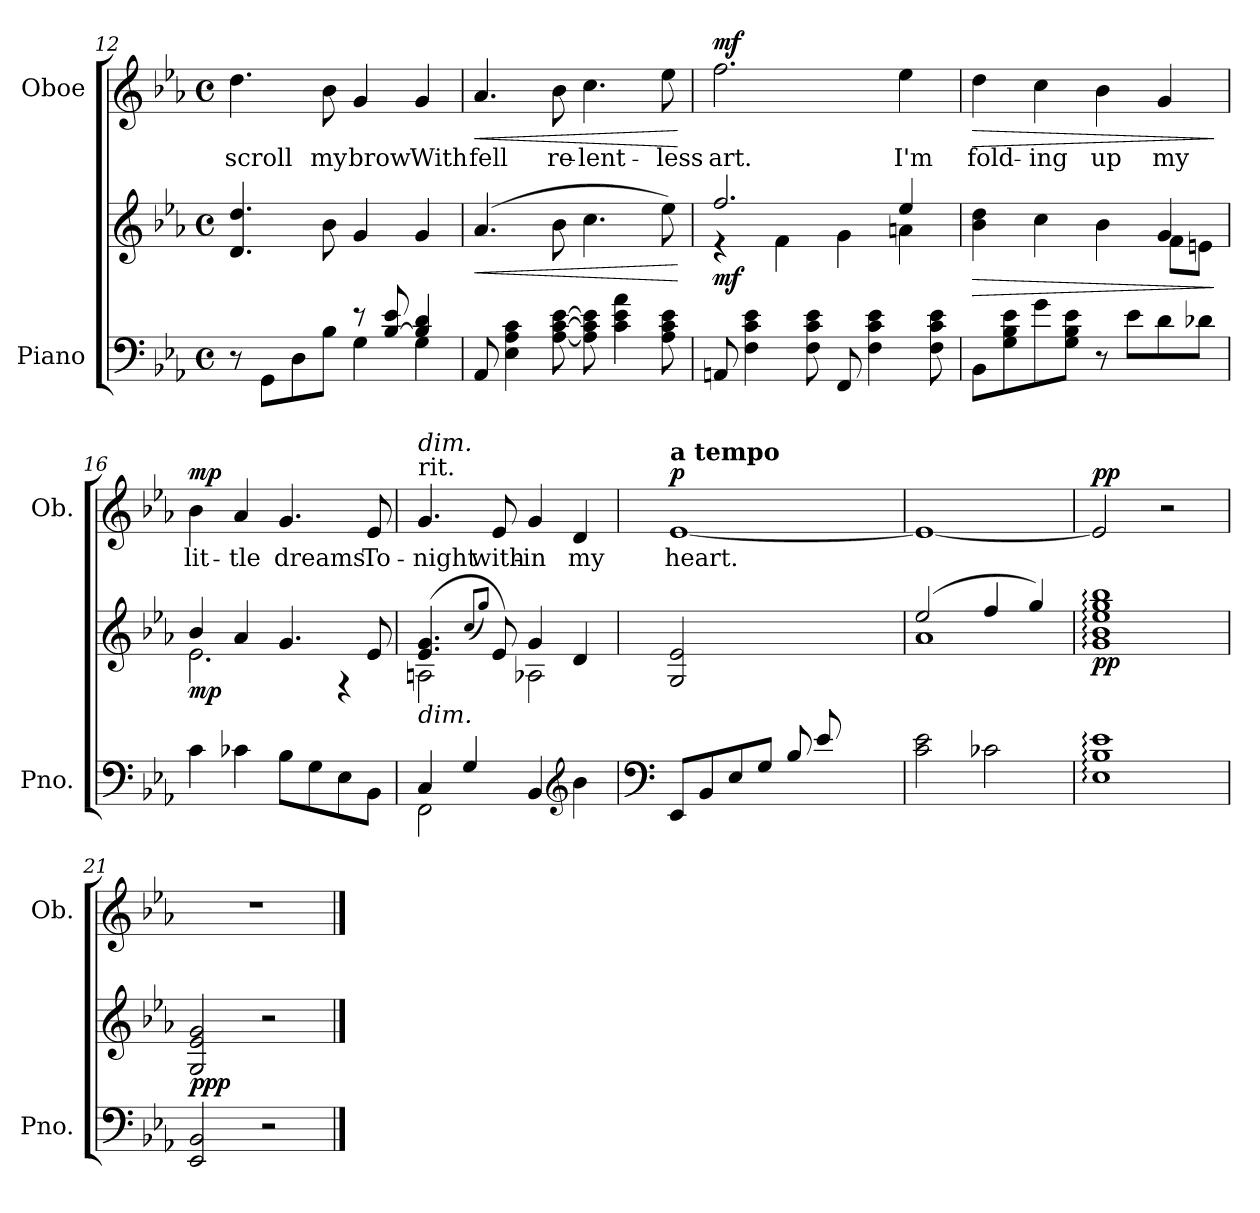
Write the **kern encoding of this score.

**kern	**kern	**dynam	**kern	**text	**dynam
*part2	*part2	*part2	*part1	*part1	*part1
*staff3	*staff2	*staff2/3	*staff1	*staff1	*staff1
*I"Piano	*	*	*I"Oboe	*	*
*I'Pno.	*	*	*I'Ob.	*	*
*clefF4	*clefG2	*	*clefG2	*	*
*k[b-e-a-]	*k[b-e-a-]	*	*k[b-e-a-]	*	*
*M4/4	*M4/4	*	*M4/4	*	*
*met(c)	*met(c)	*	*met(c)	*	*
=12	=12	=12	=12	=12	=12
*^	*	*	*	*	*
!	!	!	!	!	!LO:LY:b	!
8r	2ryy	4.d/ 4.dd/	.	4.dd\	scroll	.
8GG\L	.	.	.	.	.	.
8D\	.	.	.	.	.	.
!	!	!	!	!	!LO:LY:b	!
8B-\J	.	8b-\	.	8b-\	my	.
!	!	!	!	!	!LO:LY:b	!
8r	4G\	4g/	.	4g/	brow	.
[8B-/ 8e-/	.	.	.	.	.	.
!	!	!	!	!	!LO:LY:b	!
4B-/] 4d/	4G\	4g/	.	4g/	With	.
!!LO:PB:g=z
=13	=13	=13	=13	=13	=13	=13
!	!	!	!LO:HP:b	!	!LO:LY:b	!LO:HP:b
*v	*v	*	*	*	*	*
8AA-/	(4.a-/	<	4.a-/	fell	<
4E-\ 4A-\ 4c\	.	.	.	.	.
!	!	!	!	!LO:LY:b	!
[8A-\ [8c\ [8e-\	8b-\	.	8b-\	re-	.
!	!	!	!	!LO:LY:b	!
8A-\] 8c\] 8e-\]	4.cc\	.	4.cc\	-lent-	.
4c\ 4e-\ 4a-\	.	.	.	.	.
!	!	!	!	!LO:LY:b	!
8A-\ 8c\ 8e-\	8ee-\)	.	8ee-\	-less	.
.	.	[	.	.	[
=14	=14	=14	=14	=14	=14
*	*^	*	*	*	*
!	!	!	!LO:DY:b	!	!LO:LY:b	!LO:DY:a
8AAn/	2.ff/	4r	mf	2.ff\	art.	mf
4F\ 4c\ 4e-\	.	.	.	.	.	.
.	.	4f\	.	.	.	.
8F\ 8c\ 8e-\	.	.	.	.	.	.
8FF/	.	4g\	.	.	.	.
4F\ 4c\ 4e-\	.	.	.	.	.	.
!	!	!	!	!	!LO:LY:b	!
.	4ee-/	4an\	.	4ee-\	I'm	.
8F\ 8c\ 8e-\	.	.	.	.	.	.
=15	=15	=15	=15	=15	=15	=15
!	!	!	!LO:HP:b	!	!LO:LY:b	!LO:HP:b
8BB-\L	4b-\ 4dd\	2.ryy	>	4dd\	fold-	>
8G\ 8B-\ 8e-\	.	.	.	.	.	.
!	!	!	!	!	!LO:LY:b	!
8g\	4cc\	.	.	4cc\	-ing	.
8G\ 8B-\ 8e-\J	.	.	.	.	.	.
!	!	!	!	!	!LO:LY:b	!
8r	4b-\	.	.	4b-\	up	.
8e-\L	.	.	.	.	.	.
!	!	!	!	!	!LO:LY:b	!
8d\	4g/	8f\L	.	4g/	my	.
8d-X\J	.	8en\J	.	.	.	.
*	*v	*v	*	*	*	*
.	.	]	.	.	]
=16	=16	=16	=16	=16	=16
*	*^	*	*	*	*
!	!	!	!LO:DY:b	!	!LO:LY:b	!LO:DY:a
4c\	4b-/	2.e-\	mp	4b-\	lit-	mp
!	!	!	!	!	!LO:LY:b	!
4c-X\	4a-/	.	.	4a-/	-tle	.
!	!	!	!	!	!LO:LY:b	!
8B-\L	4.g/	.	.	4.g/	dreams	.
8G\	.	.	.	.	.	.
8E-\	.	4r	.	.	.	.
!	!	!	!	!	!LO:LY:b	!
8BB-\J	8e-/	.	.	8e-/	To-	.
!!LO:LB:g=z
=17	=17	=17	=17	=17	=17	=17
*^	*	*	*	*	*	*
!	!	!	!	!	!LO:TX:a:t=rit.	!	!
!	!	!	!	!	!LO:TX:a:i:t=dim.	!	!
!	!	!LO:TX:b:i:t=dim.	!	!	!	!	!
!	!	!	!	!	!	!LO:LY:b	!
4C/	2FF\	(4.e-/ 4.g/	2An\	.	4.g/	-night	.
4G/	.	.	.	.	.	.	.
.	.	(8qcc/L	.	.	.	.	.
.	.	8qgg/J)	.	.	.	.	.
!	!	!	!	!	!	!LO:LY:b	!
.	.	8e-/)	.	.	8e-/	with-	.
!	!	!	!	!	!	!LO:LY:b	!
4BB-/	2ryy	4g/	2A-X\	.	4g/	-in	.
*clefG2	*	*	*	*	*	*	*
!	!	!	!	!	!	!LO:LY:b	!
4b-\	.	4d/	.	.	4d/	my	.
*v	*v	*	*	*	*	*	*
=18	=18	=18	=18	=18	=18	=18
*clefF4	*	*	*	*	*	*
!	!	!	!	!LO:TX:a:B:t=a tempo	!	!
!	!	!	!	!	!LO:LY:b	!LO:DY:a
8EE-/L	2G/ 2e-/	2.ryy	.	[1e-	heart.	p
8BB-/	.	.	.	.	.	.
8E-/	.	.	.	.	.	.
8G/J	.	.	.	.	.	.
(8B-/L	2ryy	.	.	.	.	.
8e-/	.	.	.	.	.	.
4ryy	.	8g\	.	.	.	.
.	.	8b-\J)	.	.	.	.
=19	=19	=19	=19	=19	=19	=19
2c\ 2e-\	(2ee-/	1a-	.	1e-_	.	.
2c-X\	4ff/	.	.	.	.	.
.	4gg/)	.	.	.	.	.
*	*v	*v	*	*	*	*
=20	=20	=20	=20	=20	=20
!	!	!LO:DY:b	!	!	!LO:DY:a
1E-: 1B-: 1e-:	1g: 1b-: 1ee-: 1gg: 1bb-:	pp	2e-/]	.	pp
.	.	.	2r	.	.
=21	=21	=21	=21	=21	=21
!	!	!LO:DY:b	!	!	!
2EE-/ 2BB-/	2G/ 2e-/ 2g/	ppp	1r	.	.
2r	2r	.	.	.	.
==	==	==	==	==	==
*-	*-	*-	*-	*-	*-
